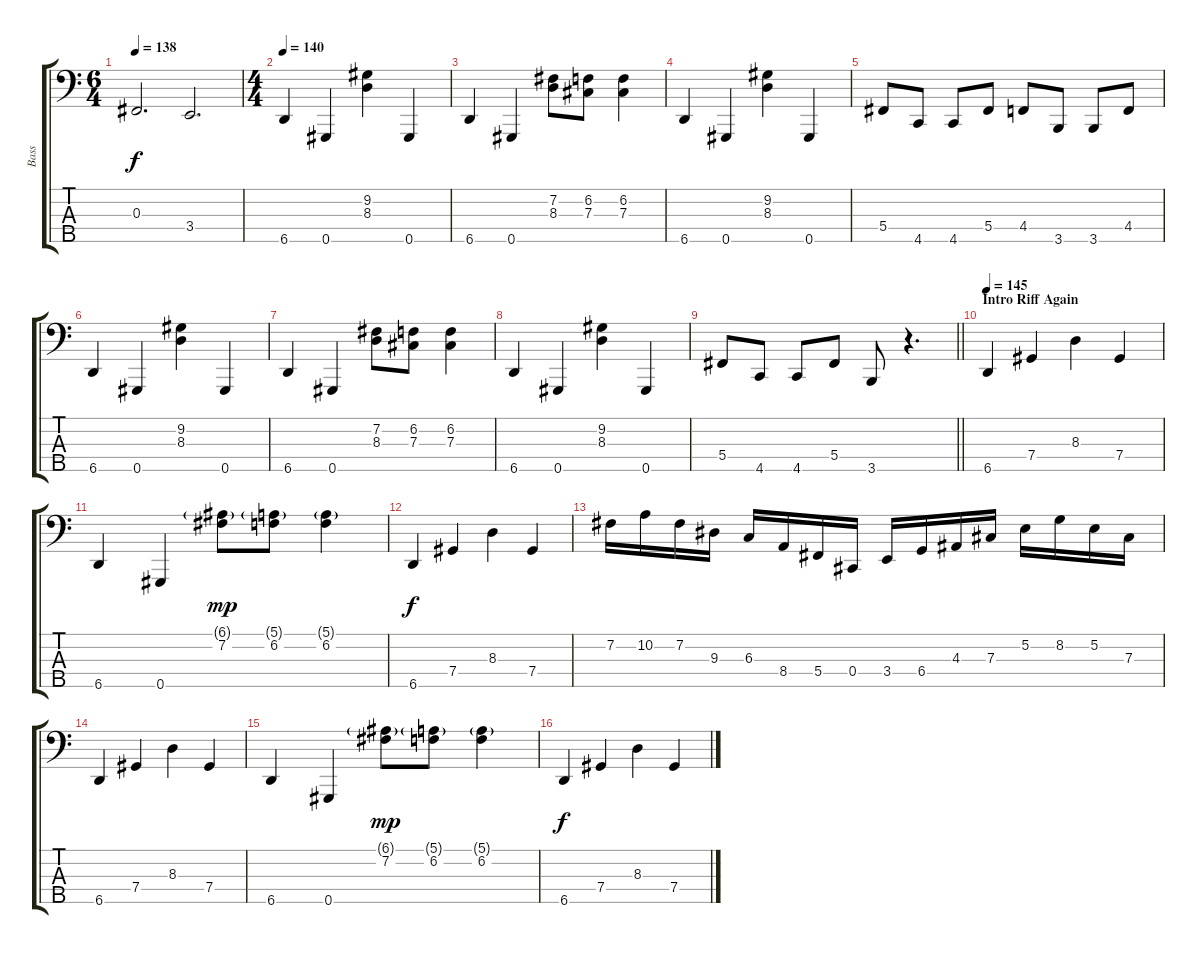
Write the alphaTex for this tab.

\track ("Bass" "Bass") {instrument electricbassfinger}
\staff {score tabs}
\tuning (E2 B1 Gb1 Db1 Ab0) {hide}
\ts (6 4)
\tempo 138
\clef f4
\ks c
0.3.2{d dy f} 3.4.2{d} |
\ts (4 4)
\tempo 140
6.5.4 0.5.4 (9.2 8.3).4 0.5.4 |
6.5.4 0.5.4 (7.2 8.3).8 (6.2 7.3).8 (6.2 7.3).4 |
6.5.4 0.5.4 (9.2 8.3).4 0.5.4 |
5.4.8 4.5.8 4.5.8 5.4.8 4.4.8 3.5.8 3.5.8 4.4.8 |
6.5.4 0.5.4 (9.2 8.3).4 0.5.4 |
6.5.4 0.5.4 (7.2 8.3).8 (6.2 7.3).8 (6.2 7.3).4 |
6.5.4 0.5.4 (9.2 8.3).4 0.5.4 |
\barLineRight lightlight
5.4.8 4.5.8 4.5.8 5.4.8 3.5.8 r.4{d} |
\section ("" "Intro Riff Again")
\tempo 145
6.5.4 7.4.4 8.3.4 7.4.4 |
6.5.4 0.5.4 (6.1{g} 7.2).8{dy mp} (5.1{g} 6.2).8 (5.1{g} 6.2).4 |
6.5.4{dy f} 7.4.4 8.3.4 7.4.4 |
7.2.16 10.2.16 7.2.16 9.3.16 6.3.16 8.4.16 5.4.16 0.4.16 3.4.16 6.4.16 4.3.16 7.3.16 5.2.16 8.2.16 5.2.16 7.3.16 |
6.5.4 7.4.4 8.3.4 7.4.4 |
6.5.4 0.5.4 (6.1{g} 7.2).8{dy mp} (5.1{g} 6.2).8 (5.1{g} 6.2).4 |
6.5.4{dy f} 7.4.4 8.3.4 7.4.4
